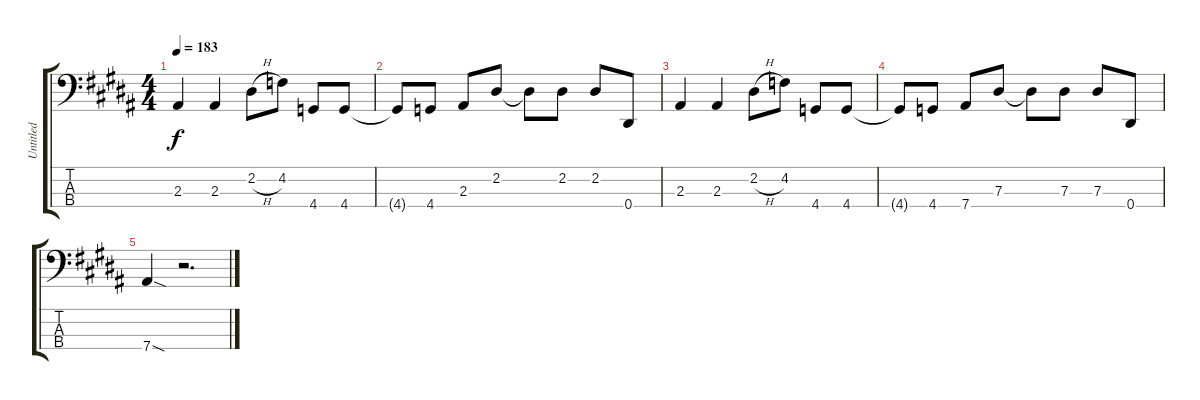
\track ("Untitled" "Untitled") {instrument electricbasspick}
\staff {score tabs}
\tuning (Gb2 Db2 Ab1 Eb1) {hide}
\ts (4 4)
\tempo 183
\clef f4
\ks g#minor
2.3.4{dy f} 2.3.4 2.2{h}.8 4.2.8 4.4.8 4.4.8 |
4.4{t}.8 4.4.8 2.3.8 2.2.8 2.2{t}.8 2.2.8 2.2.8 0.4.8 |
2.3.4 2.3.4 2.2{h}.8 4.2.8 4.4.8 4.4.8 |
4.4{t}.8 4.4.8 7.4.8 7.3.8 7.3{t}.8 7.3.8 7.3.8 0.4.8 |
7.4{sod}.4 r.2{d}
